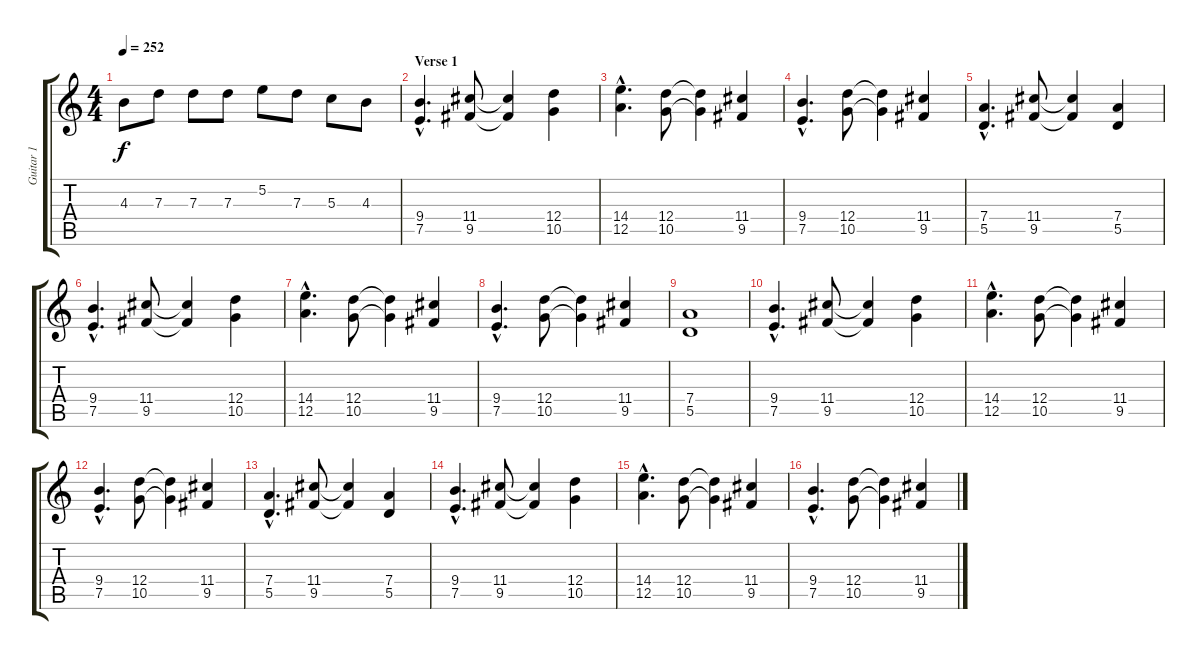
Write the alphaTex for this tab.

\track ("Guitar 1" "Guitar 1") {instrument distortionguitar}
\staff {score tabs}
\tuning (E4 B3 G3 D3 A2 E2) {hide}
\ts (4 4)
\tempo 252
\clef g2
\ks c
4.3.8{dy f} 7.3.8 7.3.8 7.3.8 5.2.8 7.3.8 5.3.8 4.3.8 |
\section ("" "Verse 1")
(9.4{hac} 7.5{hac}).4{d} (11.4 9.5).8 (11.4{t} 9.5{t}).4 (12.4 10.5).4 |
(14.4{hac} 12.5{hac}).4{d} (12.4 10.5).8 (12.4{t} 10.5{t}).4 (11.4 9.5).4 |
(9.4{hac} 7.5{hac}).4{d} (12.4 10.5).8 (12.4{t} 10.5{t}).4 (11.4 9.5).4 |
(7.4{hac} 5.5{hac}).4{d} (11.4 9.5).8 (11.4{t} 9.5{t}).4 (7.4 5.5).4 |
(9.4{hac} 7.5{hac}).4{d} (11.4 9.5).8 (11.4{t} 9.5{t}).4 (12.4 10.5).4 |
(14.4{hac} 12.5{hac}).4{d} (12.4 10.5).8 (12.4{t} 10.5{t}).4 (11.4 9.5).4 |
(9.4{hac} 7.5{hac}).4{d} (12.4 10.5).8 (12.4{t} 10.5{t}).4 (11.4 9.5).4 |
(7.4 5.5).1 |
(9.4{hac} 7.5{hac}).4{d} (11.4 9.5).8 (11.4{t} 9.5{t}).4 (12.4 10.5).4 |
(14.4{hac} 12.5{hac}).4{d} (12.4 10.5).8 (12.4{t} 10.5{t}).4 (11.4 9.5).4 |
(9.4{hac} 7.5{hac}).4{d} (12.4 10.5).8 (12.4{t} 10.5{t}).4 (11.4 9.5).4 |
(7.4{hac} 5.5{hac}).4{d} (11.4 9.5).8 (11.4{t} 9.5{t}).4 (7.4 5.5).4 |
(9.4{hac} 7.5{hac}).4{d} (11.4 9.5).8 (11.4{t} 9.5{t}).4 (12.4 10.5).4 |
(14.4{hac} 12.5{hac}).4{d} (12.4 10.5).8 (12.4{t} 10.5{t}).4 (11.4 9.5).4 |
(9.4{hac} 7.5{hac}).4{d} (12.4 10.5).8 (12.4{t} 10.5{t}).4 (11.4 9.5).4
